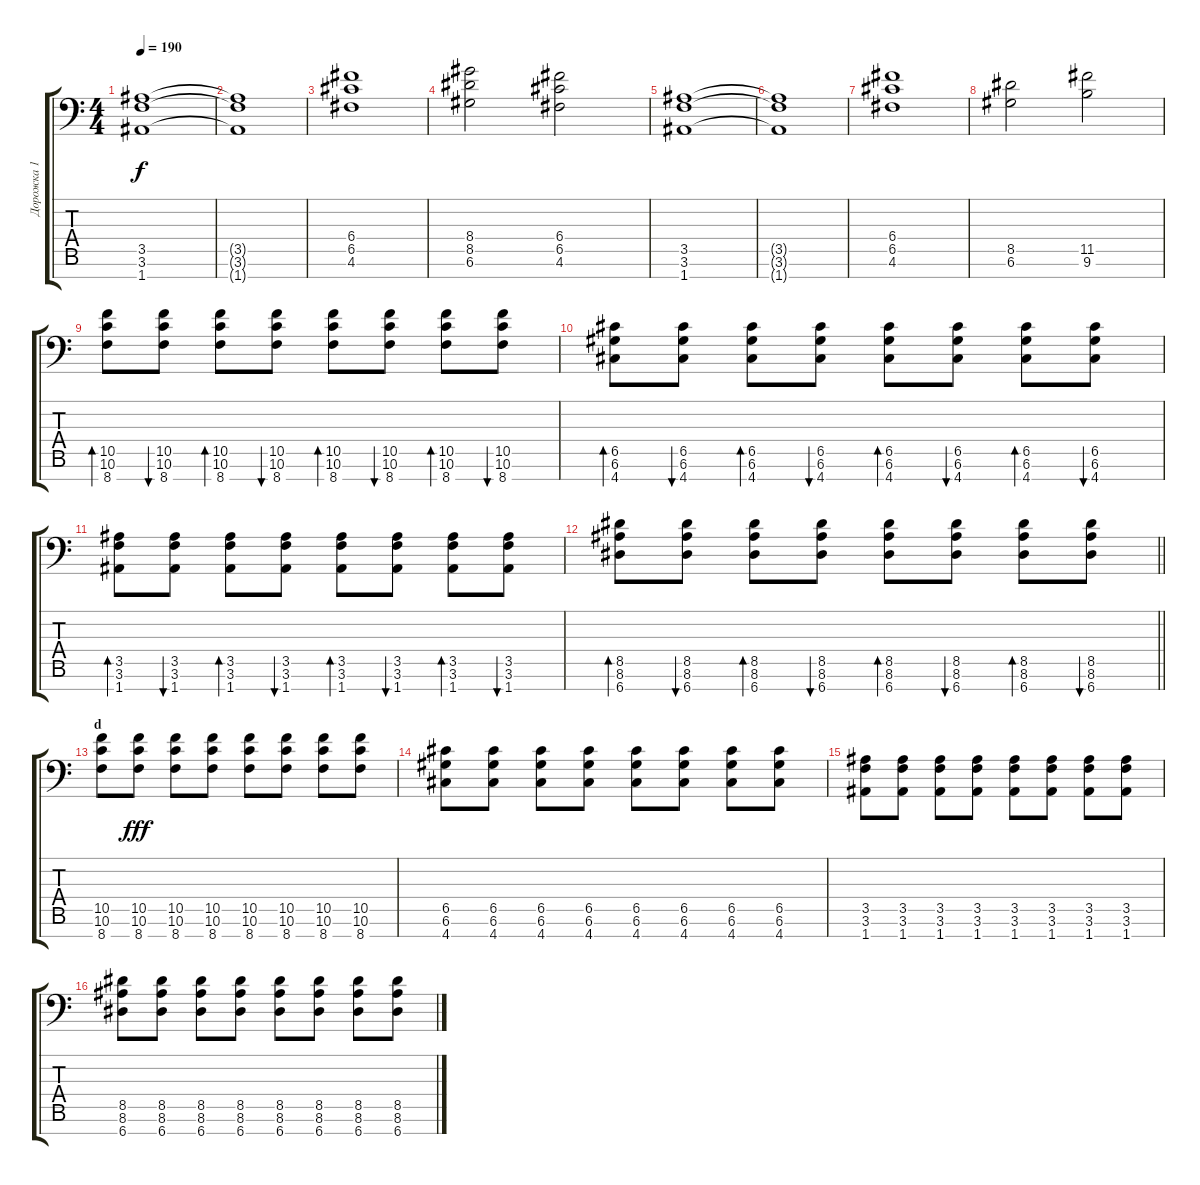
\track ("Дорожка 1" "Дорожка 1") {instrument acousticguitarsteel}
\staff {score tabs}
\tuning (D4 A3 F3 C3 G2 D2 A1) {hide}
\ts (4 4)
\tempo 190
\clef f4
\ks c
(3.5 3.6 1.7).1{dy f} |
(3.5{t} 3.6{t} 1.7{t}).1 |
(6.4 6.5 4.6).1 |
(8.4 8.5 6.6).2 (6.4 6.5 4.6).2 |
(3.5 3.6 1.7).1 |
(3.5{t} 3.6{t} 1.7{t}).1 |
(6.4 6.5 4.6).1 |
(8.5 6.6).2 (11.5 9.6).2 |
(10.5 10.6 8.7).8{bd 120 volume 10 instrument acousticguitarsteel} (10.5 10.6 8.7).8{bu 240} (10.5 10.6 8.7).8{bd 240} (10.5 10.6 8.7).8{bu 240} (10.5 10.6 8.7).8{bd 240} (10.5 10.6 8.7).8{bu 240} (10.5 10.6 8.7).8{bd 240} (10.5 10.6 8.7).8{bu 240} |
(6.5 6.6 4.7).8{bd 240} (6.5 6.6 4.7).8{bu 240} (6.5 6.6 4.7).8{bd 240} (6.5 6.6 4.7).8{bu 240} (6.5 6.6 4.7).8{bd 240} (6.5 6.6 4.7).8{bu 240} (6.5 6.6 4.7).8{bd 240} (6.5 6.6 4.7).8{bu 240} |
(3.5 3.6 1.7).8{bd 240} (3.5 3.6 1.7).8{bu 240} (3.5 3.6 1.7).8{bd 240} (3.5 3.6 1.7).8{bu 240} (3.5 3.6 1.7).8{bd 240} (3.5 3.6 1.7).8{bu 240} (3.5 3.6 1.7).8{bd 240} (3.5 3.6 1.7).8{bu 240} |
\barLineRight lightlight
(8.5 8.6 6.7).8{bd 240} (8.5 8.6 6.7).8{bu 240} (8.5 8.6 6.7).8{bd 240} (8.5 8.6 6.7).8{bu 240} (8.5 8.6 6.7).8{bd 240} (8.5 8.6 6.7).8{bu 240} (8.5 8.6 6.7).8{bd 240} (8.5 8.6 6.7).8{bu 240} |
\section ("" "d")
(10.5 10.6 8.7).8{volume 14 instrument distortionguitar} (10.5 10.6 8.7).8{dy fff} (10.5 10.6 8.7).8 (10.5 10.6 8.7).8 (10.5 10.6 8.7).8 (10.5 10.6 8.7).8 (10.5 10.6 8.7).8 (10.5 10.6 8.7).8 |
(6.5 6.6 4.7).8 (6.5 6.6 4.7).8 (6.5 6.6 4.7).8 (6.5 6.6 4.7).8 (6.5 6.6 4.7).8 (6.5 6.6 4.7).8 (6.5 6.6 4.7).8 (6.5 6.6 4.7).8 |
(3.5 3.6 1.7).8 (3.5 3.6 1.7).8 (3.5 3.6 1.7).8 (3.5 3.6 1.7).8 (3.5 3.6 1.7).8 (3.5 3.6 1.7).8 (3.5 3.6 1.7).8 (3.5 3.6 1.7).8 |
(8.5 8.6 6.7).8 (8.5 8.6 6.7).8 (8.5 8.6 6.7).8 (8.5 8.6 6.7).8 (8.5 8.6 6.7).8 (8.5 8.6 6.7).8 (8.5 8.6 6.7).8 (8.5 8.6 6.7).8
